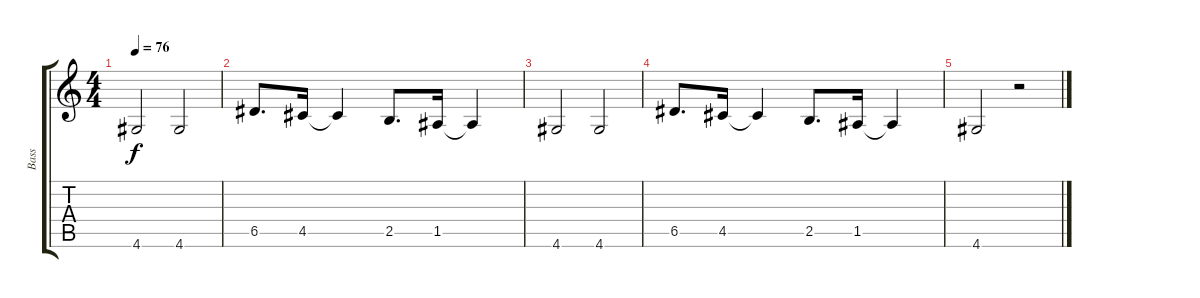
\track ("Bass" "Bass") {instrument electricbassfinger}
\staff {score tabs}
\tuning (E4 B3 G3 D3 A2 E2) {hide}
\ts (4 4)
\tempo 76
\clef g2
\ks c
4.6.2{dy f} 4.6.2 |
6.5.8{d} 4.5.16 4.5{t}.4 2.5.8{d} 1.5.16 1.5{t}.4 |
4.6.2 4.6.2 |
6.5.8{d} 4.5.16 4.5{t}.4 2.5.8{d} 1.5.16 1.5{t}.4 |
4.6.2 r.2
